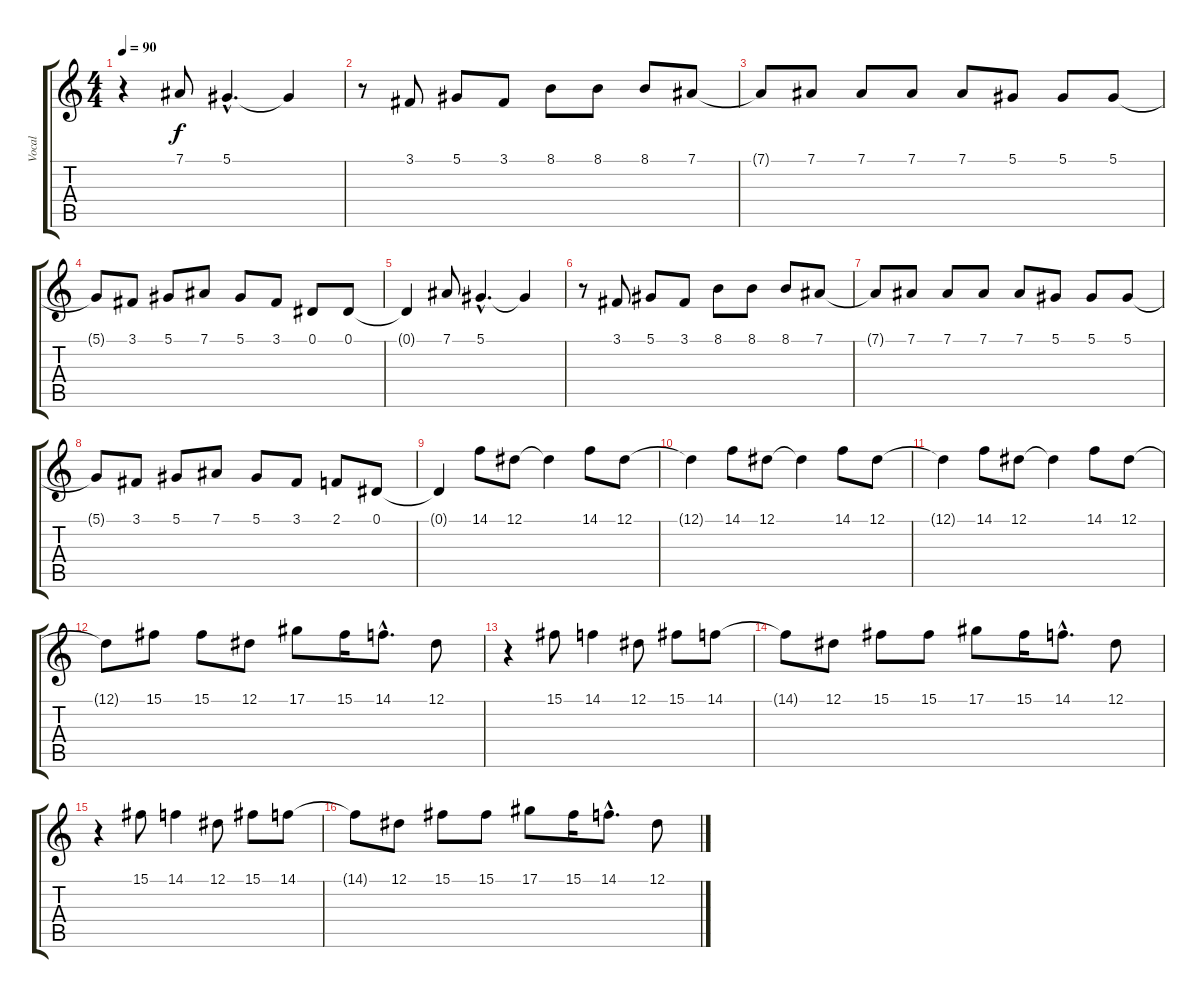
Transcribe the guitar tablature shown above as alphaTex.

\track ("Vocal" "Vocal") {instrument lead1square}
\staff {score tabs}
\tuning (Eb4 Bb3 Gb3 Db3 Ab2 Eb2) {hide}
\ts (4 4)
\tempo 90
\clef g2
\ks c
r.4{dy f instrument lead1square} 7.1.8 5.1{hac}.4{d} 5.1{t}.4 |
r.8 3.1.8 5.1.8 3.1.8 8.1.8 8.1.8 8.1.8 7.1.8 |
7.1{t}.8 7.1.8 7.1.8 7.1.8 7.1.8 5.1.8 5.1.8 5.1.8 |
5.1{t}.8 3.1.8 5.1.8 7.1.8 5.1.8 3.1.8 0.1.8 0.1.8 |
0.1{t}.4 7.1.8 5.1{hac}.4{d} 5.1{t}.4 |
r.8 3.1.8 5.1.8 3.1.8 8.1.8 8.1.8 8.1.8 7.1.8 |
7.1{t}.8 7.1.8 7.1.8 7.1.8 7.1.8 5.1.8 5.1.8 5.1.8 |
5.1{t}.8 3.1.8 5.1.8 7.1.8 5.1.8 3.1.8 2.1.8 0.1.8 |
0.1{t}.4 14.1.8 12.1.8 12.1{t}.4 14.1.8 12.1.8 |
12.1{t}.4 14.1.8 12.1.8 12.1{t}.4 14.1.8 12.1.8 |
12.1{t}.4 14.1.8 12.1.8 12.1{t}.4 14.1.8 12.1.8 |
12.1{t}.8 15.1.8 15.1.8 12.1.8 17.1.8 15.1.16 14.1{hac}.8{d} 12.1.8 |
r.4 15.1.8 14.1.4 12.1.8 15.1.8 14.1.8 |
14.1{t}.8 12.1.8 15.1.8 15.1.8 17.1.8 15.1.16 14.1{hac}.8{d} 12.1.8 |
r.4 15.1.8 14.1.4 12.1.8 15.1.8 14.1.8 |
14.1{t}.8 12.1.8 15.1.8 15.1.8 17.1.8 15.1.16 14.1{hac}.8{d} 12.1.8
